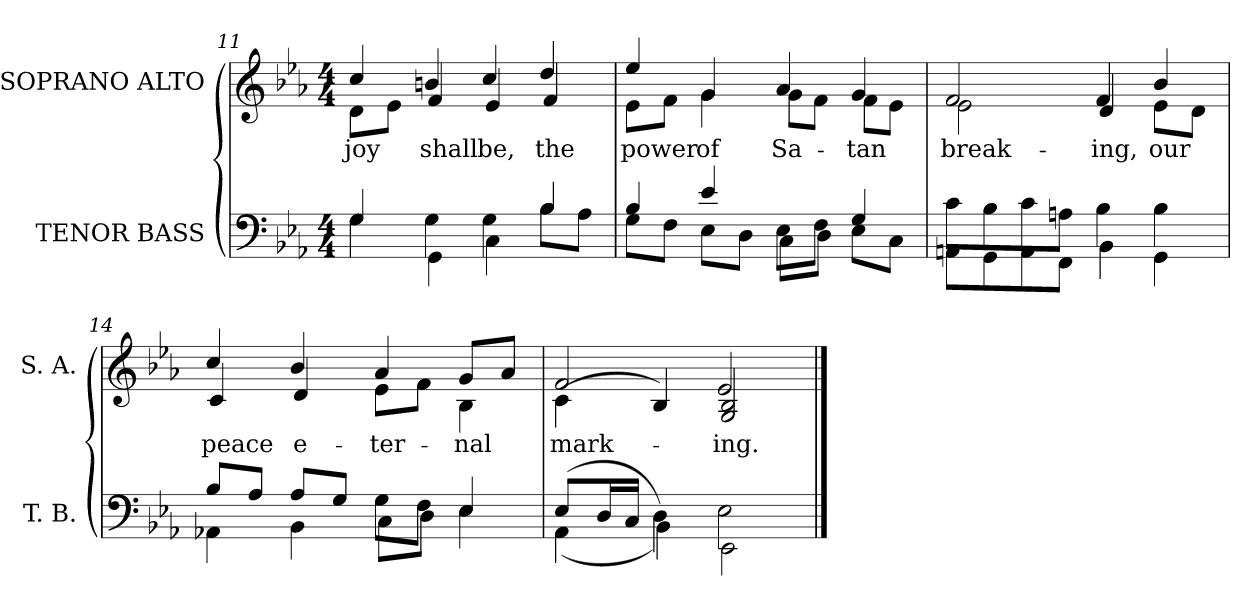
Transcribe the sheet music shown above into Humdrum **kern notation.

**kern	**kern	**text
*part2	*part1	*part1
*staff2	*staff1	*staff1
*I"TENOR BASS	*I"SOPRANO ALTO	*
*I'T. B.	*I'S. A.	*
*clefF4	*clefG2	*
*k[b-e-a-]	*k[b-e-a-]	*
*E-:	*E-:	*
*M4/4	*M4/4	*
=11	=11	=11
*^	*	*
!	!	!	!LO:LY:b:color=#000000
*	*	*^	*
4Gi/	4Gi\	4cci/	8di\L	joy
.	.	.	8e-i\J	.
!	!	!	!	!LO:LY:b:color=#000000
4Gi\	4GGi\	4bni/	4fi/	shall
!	!	!	!	!LO:LY:b:color=#000000
4Gi\	4Ci\	4cci/	4e-i/	be,
!	!	!	!	!LO:LY:b:color=#000000
4B-i/	8B-i\L	4ddi/	4fi/	the
.	8A-i\J	.	.	.
!!LO:LB:g=z	!!
=12	=12	=12	=12	=12
!	!	!	!	!LO:LY:b:color=#000000
4B-i/	8Gi\L	4ee-i/	8e-i\L	power
.	8Fi\J	.	8fi\J	.
!	!	!	!	!LO:LY:b:color=#000000
4e-i/	8E-i\L	4gi/	4gi\	of
.	8Di\J	.	.	.
!	!	!	!	!LO:LY:b:color=#000000
8E-i\L	8Ci\L	4a-i/	8gi\L	Sa-
8Fi\J	8Di\J	.	8fi\J	.
!	!	!	!	!LO:LY:b:color=#000000
4Gi/	8E-i\L	4gi/	8fi\L	-tan
.	8Ci\J	.	8e-i\J	.
=13	=13	=13	=13	=13
!	!	!	!	!LO:LY:b:color=#000000
8ci\L	8AAni\L	2fi/	2e-i\	break-
8B-i\	8GGi\	.	.	.
8ci\	8AAi\	.	.	.
8Ani\J	8FFi\J	.	.	.
!	!	!	!	!LO:LY:b:color=#000000
4B-i\	4BB-i\	4fi/	4di/	-ing,
!	!	!	!	!LO:LY:b:color=#000000
4B-i\	4GGi\	4b-i/	8e-i\L	our
.	.	.	8di\J	.
=14	=14	=14	=14	=14
!	!	!	!	!LO:LY:b:color=#000000
8B-i/L	4AA-Xi\	4cci/	4ci/	peace
8A-i/J	.	.	.	.
!	!	!	!	!LO:LY:b:color=#000000
8A-i/L	4BB-i\	4b-i/	4di/	e-
8Gi/J	.	.	.	.
!	!	!	!	!LO:LY:b:color=#000000
8Gi\L	8Ci\L	4a-i/	8e-i\L	-ter-
8Fi\J	8Di\J	.	8fi\J	.
!	!	!	!	!LO:LY:b:color=#000000
4E-i/	4E-i\	8gi/L	4B-i\	-nal
.	.	8a-i/J	.	.
=15	=15	=15	=15	=15
!	!	!	!	!LO:LY:b:color=#000000
(8E-i/L	(4AA-i\	2fi/	(4ci\	mark-
16Di/L	.	.	.	.
16Ci/JJ	.	.	.	.
4Di\)	4BB-i\)	.	4B-i/)	.
!	!	!	!	!LO:LY:b:color=#000000
2E-i\	2EE-i\	2e-i/	2Gi/ 2B-i	-ing.
*v	*v	*	*	*
*	*v	*v	*
==	==	==
*-	*-	*-
